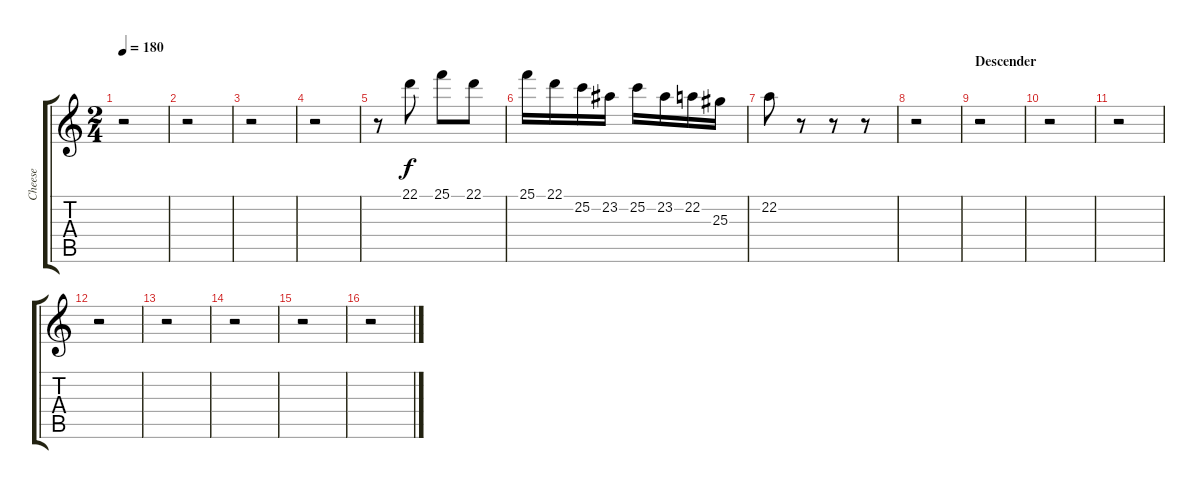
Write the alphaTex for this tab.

\track ("Cheese" "Cheese") {instrument rockorgan}
\staff {score tabs}
\tuning (E4 B3 G3 D3 A2 E2) {hide}
\ts (2 4)
\tempo 180
\clef g2
\ks c
r.2{dy f} |
r.2 |
r.2 |
r.2 |
r.8 22.1.8 25.1.8 22.1.8 |
25.1.16 22.1.16 25.2.16 23.2.16 25.2.16 23.2.16 22.2.16 25.3.16 |
22.2.8 r.8 r.8 r.8 |
r.2 |
\section ("" "Descender")
r.2 |
r.2 |
r.2 |
r.2 |
r.2 |
r.2 |
r.2 |
r.2
